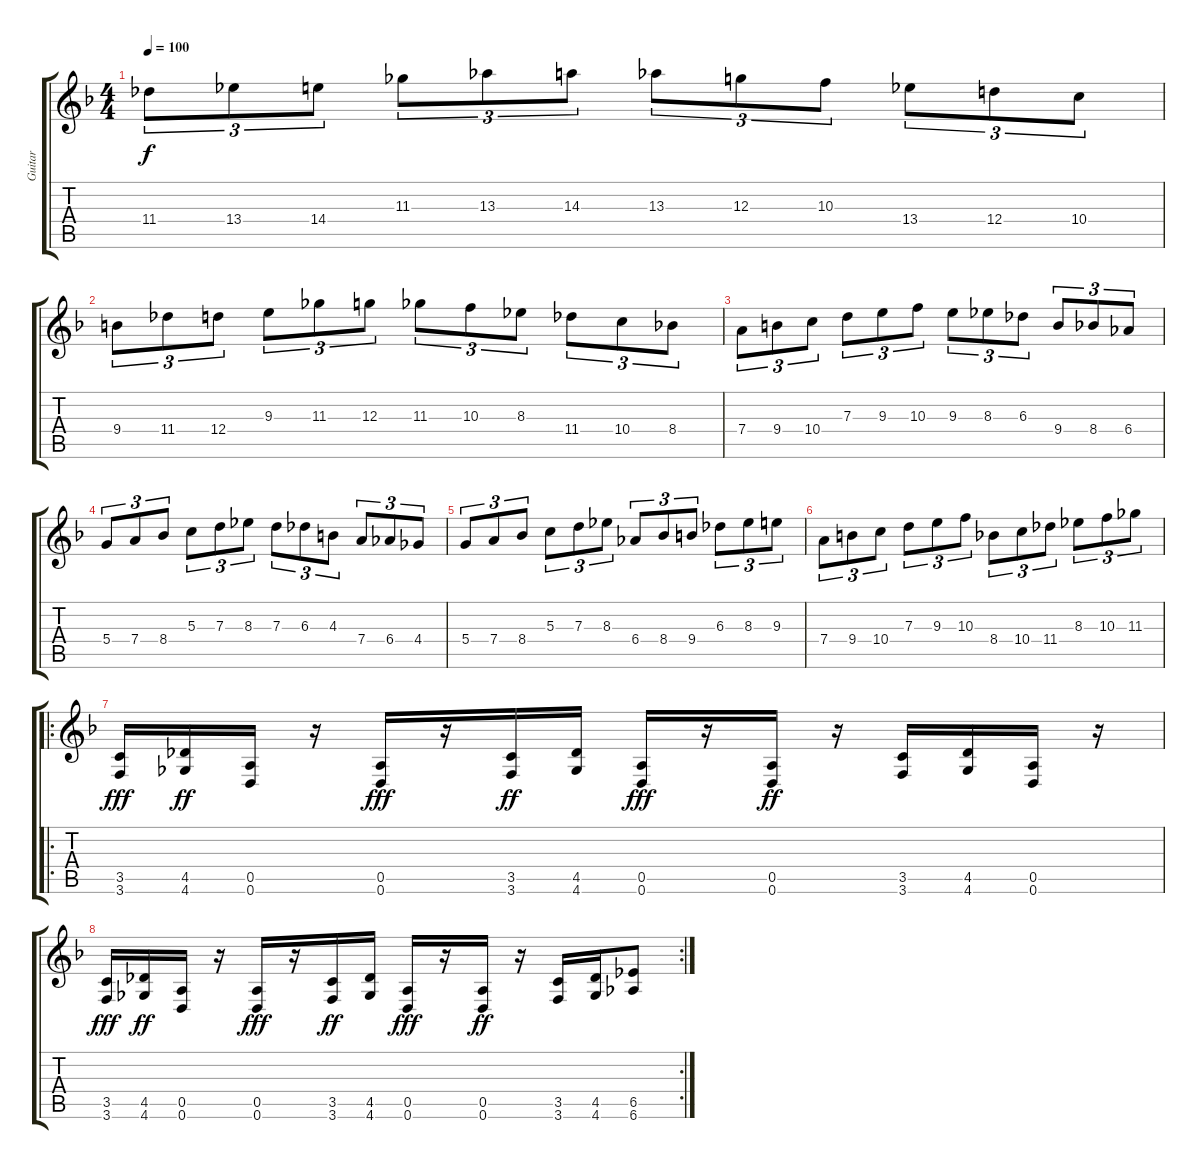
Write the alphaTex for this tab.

\track ("Guitar" "Guitar") {instrument distortionguitar}
\staff {score tabs}
\tuning (E4 B3 G3 D3 A2 D2) {hide}
\ts (4 4)
\tempo 100
\clef g2
\ks dminor
11.4.8{tu (3 2) dy f} 13.4.8{tu (3 2)} 14.4.8{tu (3 2)} 11.3.8{tu (3 2)} 13.3.8{tu (3 2)} 14.3.8{tu (3 2)} 13.3.8{tu (3 2)} 12.3.8{tu (3 2)} 10.3.8{tu (3 2)} 13.4.8{tu (3 2)} 12.4.8{tu (3 2)} 10.4.8{tu (3 2)} |
9.4.8{tu (3 2)} 11.4.8{tu (3 2)} 12.4.8{tu (3 2)} 9.3.8{tu (3 2)} 11.3.8{tu (3 2)} 12.3.8{tu (3 2)} 11.3.8{tu (3 2)} 10.3.8{tu (3 2)} 8.3.8{tu (3 2)} 11.4.8{tu (3 2)} 10.4.8{tu (3 2)} 8.4.8{tu (3 2)} |
7.4.8{tu (3 2)} 9.4.8{tu (3 2)} 10.4.8{tu (3 2)} 7.3.8{tu (3 2)} 9.3.8{tu (3 2)} 10.3.8{tu (3 2)} 9.3.8{tu (3 2)} 8.3.8{tu (3 2)} 6.3.8{tu (3 2)} 9.4.8{tu (3 2)} 8.4.8{tu (3 2)} 6.4.8{tu (3 2)} |
5.4.8{tu (3 2)} 7.4.8{tu (3 2)} 8.4.8{tu (3 2)} 5.3.8{tu (3 2)} 7.3.8{tu (3 2)} 8.3.8{tu (3 2)} 7.3.8{tu (3 2)} 6.3.8{tu (3 2)} 4.3.8{tu (3 2)} 7.4.8{tu (3 2)} 6.4.8{tu (3 2)} 4.4.8{tu (3 2)} |
5.4.8{tu (3 2)} 7.4.8{tu (3 2)} 8.4.8{tu (3 2)} 5.3.8{tu (3 2)} 7.3.8{tu (3 2)} 8.3.8{tu (3 2)} 6.4.8{tu (3 2)} 8.4.8{tu (3 2)} 9.4.8{tu (3 2)} 6.3.8{tu (3 2)} 8.3.8{tu (3 2)} 9.3.8{tu (3 2)} |
7.4.8{tu (3 2)} 9.4.8{tu (3 2)} 10.4.8{tu (3 2)} 7.3.8{tu (3 2)} 9.3.8{tu (3 2)} 10.3.8{tu (3 2)} 8.4.8{tu (3 2)} 10.4.8{tu (3 2)} 11.4.8{tu (3 2)} 8.3.8{tu (3 2)} 10.3.8{tu (3 2)} 11.3.8{tu (3 2)} |
\ro
(3.5 3.6).16{dy fff} (4.5 4.6).16{dy ff} (0.5 0.6).16 r.16 (0.5 0.6).16{dy fff} r.16 (3.5 3.6).16{dy ff} (4.5 4.6).16 (0.5 0.6).16{dy fff} r.16 (0.5 0.6).16{dy ff} r.16 (3.5 3.6).16 (4.5 4.6).16 (0.5 0.6).16 r.16 |
\rc 2
(3.5 3.6).16{dy fff} (4.5 4.6).16{dy ff} (0.5 0.6).16 r.16 (0.5 0.6).16{dy fff} r.16 (3.5 3.6).16{dy ff} (4.5 4.6).16 (0.5 0.6).16{dy fff} r.16 (0.5 0.6).16{dy ff} r.16 (3.5 3.6).16 (4.5 4.6).16 (6.5 6.6).8
